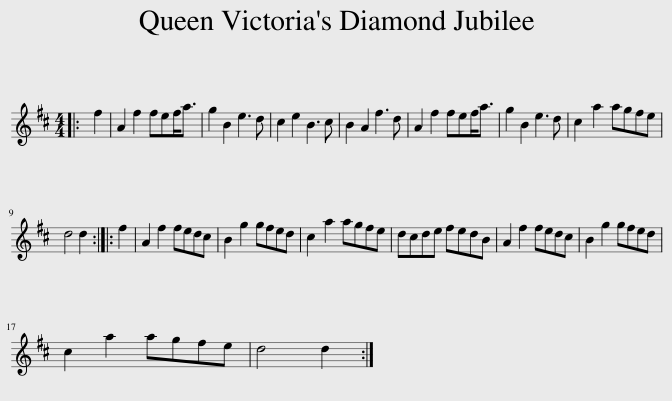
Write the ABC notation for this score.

X:1
L:1/8
M:4/4
I:linebreak $
K:D
V:1 treble
V:1
|: f2 | A2 f2 fef<a | g2 B2 e3 d | c2 e2 B3 c | B2 A2 f3 d | %5
 A2 f2 fef<a | g2 B2 e3 d | c2 a2 agfe |$ d4 d2 :: f2 | %10
 A2 f2 fedc | B2 g2 gfed | c2 a2 agfe | dcde fedB | A2 f2 fedc | %15
 B2 g2 gfed |$ c2 a2 agfe | d4 d2 :| %18
